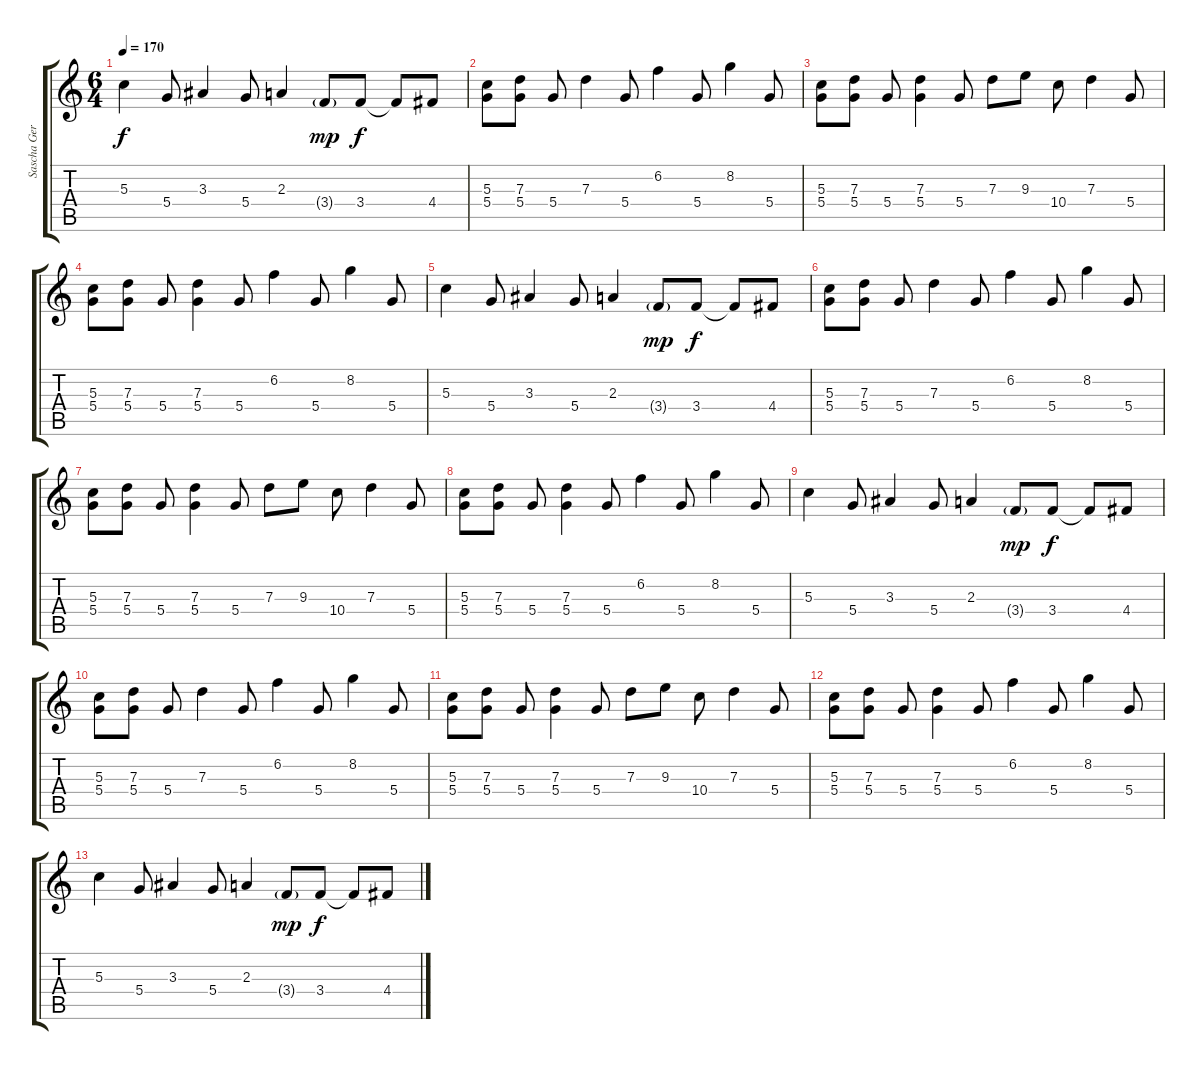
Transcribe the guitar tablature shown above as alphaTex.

\track ("Sascha Gerstner" "Sascha Ger") {instrument distortionguitar}
\staff {score tabs}
\tuning (E4 B3 G3 D3 A2 E2) {hide}
\ts (6 4)
\tempo 170
\clef g2
\ks c
5.3.4{dy f} 5.4.8 3.3.4 5.4.8 2.3.4 3.4{g}.8{dy mp} 3.4.8{dy f} 3.4{t}.8 4.4.8 |
(5.3 5.4).8{instrument electricguitarclean} (7.3 5.4).8 5.4.8 7.3.4 5.4.8 6.2.4 5.4.8 8.2.4 5.4.8 |
(5.3 5.4).8 (7.3 5.4).8 5.4.8 (7.3 5.4).4 5.4.8 7.3.8 9.3.8 10.4.8 7.3.4 5.4.8 |
(5.3 5.4).8 (7.3 5.4).8 5.4.8 (7.3 5.4).4 5.4.8 6.2.4 5.4.8 8.2.4 5.4.8 |
5.3.4 5.4.8 3.3.4 5.4.8 2.3.4 3.4{g}.8{dy mp} 3.4.8{dy f} 3.4{t}.8 4.4.8 |
(5.3 5.4).8{volume 12 instrument electricguitarclean} (7.3 5.4).8 5.4.8 7.3.4 5.4.8 6.2.4 5.4.8 8.2.4 5.4.8 |
(5.3 5.4).8{volume 10} (7.3 5.4).8 5.4.8 (7.3 5.4).4 5.4.8 7.3.8 9.3.8 10.4.8 7.3.4 5.4.8 |
(5.3 5.4).8 (7.3 5.4).8{volume 8} 5.4.8 (7.3 5.4).4 5.4.8 6.2.4 5.4.8 8.2.4 5.4.8 |
5.3.4{volume 6} 5.4.8 3.3.4 5.4.8 2.3.4 3.4{g}.8{dy mp} 3.4.8{dy f} 3.4{t}.8 4.4.8 |
(5.3 5.4).8{volume 4 instrument electricguitarclean} (7.3 5.4).8 5.4.8 7.3.4 5.4.8 6.2.4 5.4.8 8.2.4 5.4.8 |
(5.3 5.4).8 (7.3 5.4).8 5.4.8 (7.3 5.4).4 5.4.8 7.3.8 9.3.8 10.4.8 7.3.4 5.4.8 |
(5.3 5.4).8{volume 2} (7.3 5.4).8 5.4.8 (7.3 5.4).4 5.4.8 6.2.4 5.4.8 8.2.4 5.4.8 |
5.3.4 5.4.8 3.3.4 5.4.8 2.3.4 3.4{g}.8{dy mp} 3.4.8{dy f} 3.4{t}.8 4.4.8
